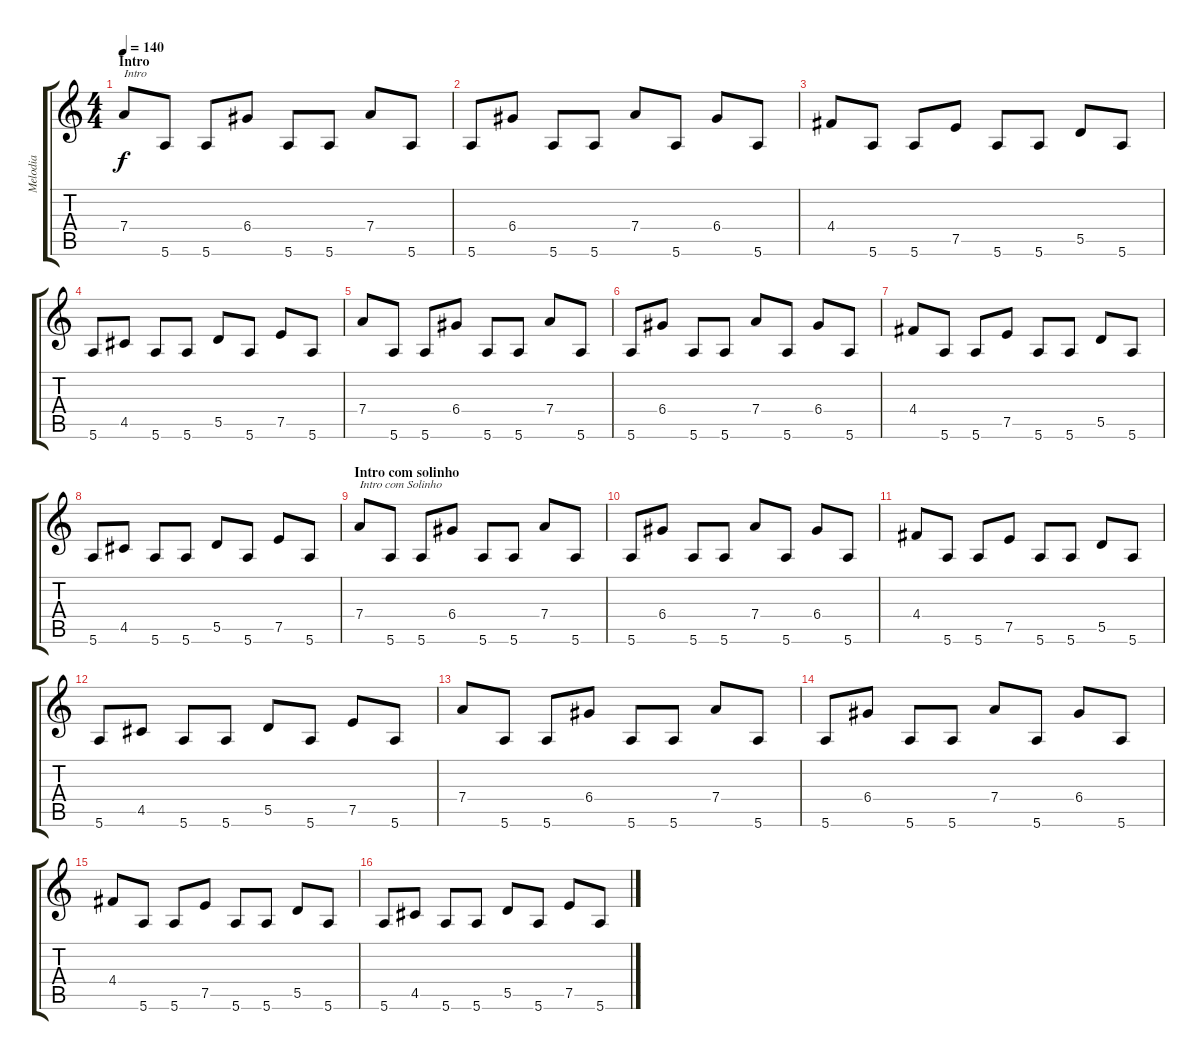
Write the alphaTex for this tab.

\track ("Melodia" "Melodia") {instrument distortionguitar}
\staff {score tabs}
\tuning (E4 B3 G3 D3 A2 E2) {hide}
\ts (4 4)
\section ("" "Intro")
\tempo 140
\clef g2
\ks c
7.4.8{txt "Intro" dy f instrument distortionguitar} 5.6.8 5.6.8 6.4.8 5.6.8 5.6.8 7.4.8 5.6.8 |
5.6.8 6.4.8 5.6.8 5.6.8 7.4.8 5.6.8 6.4.8 5.6.8 |
4.4.8 5.6.8 5.6.8 7.5.8 5.6.8 5.6.8 5.5.8 5.6.8 |
5.6.8 4.5.8 5.6.8 5.6.8 5.5.8 5.6.8 7.5.8 5.6.8 |
7.4.8 5.6.8 5.6.8 6.4.8 5.6.8 5.6.8 7.4.8 5.6.8 |
5.6.8 6.4.8 5.6.8 5.6.8 7.4.8 5.6.8 6.4.8 5.6.8 |
4.4.8 5.6.8 5.6.8 7.5.8 5.6.8 5.6.8 5.5.8 5.6.8 |
5.6.8 4.5.8 5.6.8 5.6.8 5.5.8 5.6.8 7.5.8 5.6.8 |
\section ("" "Intro com solinho")
7.4.8{txt "Intro com Solinho"} 5.6.8 5.6.8 6.4.8 5.6.8 5.6.8 7.4.8 5.6.8 |
5.6.8 6.4.8 5.6.8 5.6.8 7.4.8 5.6.8 6.4.8 5.6.8 |
4.4.8 5.6.8 5.6.8 7.5.8 5.6.8 5.6.8 5.5.8 5.6.8 |
5.6.8 4.5.8 5.6.8 5.6.8 5.5.8 5.6.8 7.5.8 5.6.8 |
7.4.8 5.6.8 5.6.8 6.4.8 5.6.8 5.6.8 7.4.8 5.6.8 |
5.6.8 6.4.8 5.6.8 5.6.8 7.4.8 5.6.8 6.4.8 5.6.8 |
4.4.8 5.6.8 5.6.8 7.5.8 5.6.8 5.6.8 5.5.8 5.6.8 |
5.6.8 4.5.8 5.6.8 5.6.8 5.5.8 5.6.8 7.5.8 5.6.8
